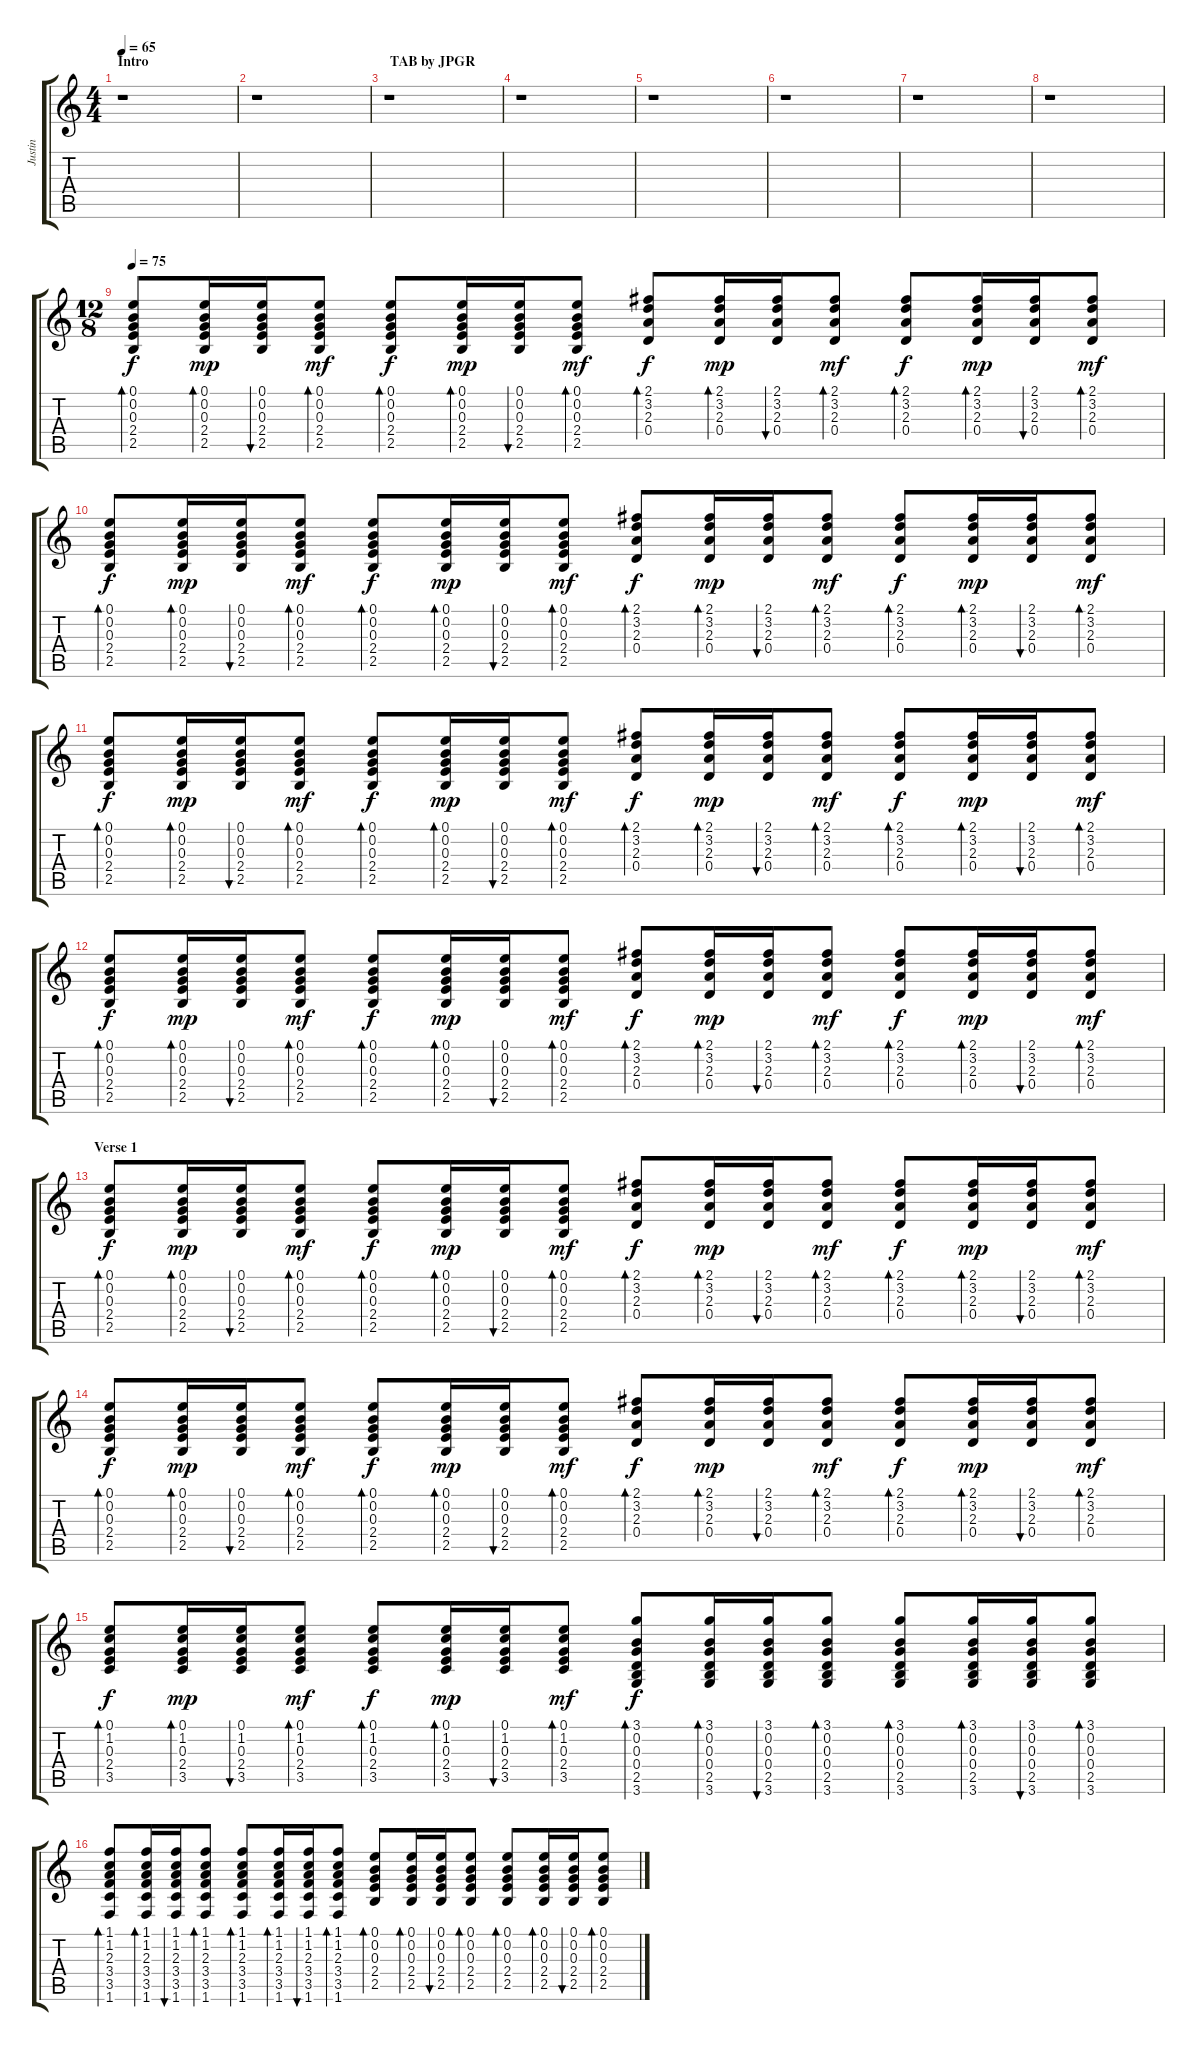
\track ("Justin" "Justin") {instrument acousticguitarsteel}
\staff {score tabs}
\tuning (E4 B3 G3 D3 A2 E2) {hide}
\ts (4 4)
\section ("" "Intro                                                                     TAB by JPGR")
\tempo 65
\clef g2
\ks c
r.1{dy f instrument acousticguitarsteel} |
r.1 |
r.1 |
r.1 |
r.1 |
r.1 |
r.1 |
r.1 |
\ts (12 8)
\tempo 75
(0.1 0.2 0.3 2.4 2.5).8{bd 60} (0.1 0.2 0.3 2.4 2.5).16{bd 60 dy mp} (0.1 0.2 0.3 2.4 2.5).16{bu 60} (0.1 0.2 0.3 2.4 2.5).8{bd 60 dy mf} (0.1 0.2 0.3 2.4 2.5).8{bd 60 dy f} (0.1 0.2 0.3 2.4 2.5).16{bd 60 dy mp} (0.1 0.2 0.3 2.4 2.5).16{bu 60} (0.1 0.2 0.3 2.4 2.5).8{bd 60 dy mf} (2.1 3.2 2.3 0.4).8{bd 60 dy f} (2.1 3.2 2.3 0.4).16{bd 60 dy mp} (2.1 3.2 2.3 0.4).16{bu 60} (2.1 3.2 2.3 0.4).8{bd 60 dy mf} (2.1 3.2 2.3 0.4).8{bd 60 dy f} (2.1 3.2 2.3 0.4).16{bd 60 dy mp} (2.1 3.2 2.3 0.4).16{bu 60} (2.1 3.2 2.3 0.4).8{bd 60 dy mf} |
(0.1 0.2 0.3 2.4 2.5).8{bd 60 dy f} (0.1 0.2 0.3 2.4 2.5).16{bd 60 dy mp} (0.1 0.2 0.3 2.4 2.5).16{bu 60} (0.1 0.2 0.3 2.4 2.5).8{bd 60 dy mf} (0.1 0.2 0.3 2.4 2.5).8{bd 60 dy f} (0.1 0.2 0.3 2.4 2.5).16{bd 60 dy mp} (0.1 0.2 0.3 2.4 2.5).16{bu 60} (0.1 0.2 0.3 2.4 2.5).8{bd 60 dy mf} (2.1 3.2 2.3 0.4).8{bd 60 dy f} (2.1 3.2 2.3 0.4).16{bd 60 dy mp} (2.1 3.2 2.3 0.4).16{bu 60} (2.1 3.2 2.3 0.4).8{bd 60 dy mf} (2.1 3.2 2.3 0.4).8{bd 60 dy f} (2.1 3.2 2.3 0.4).16{bd 60 dy mp} (2.1 3.2 2.3 0.4).16{bu 60} (2.1 3.2 2.3 0.4).8{bd 60 dy mf} |
(0.1 0.2 0.3 2.4 2.5).8{bd 60 dy f} (0.1 0.2 0.3 2.4 2.5).16{bd 60 dy mp} (0.1 0.2 0.3 2.4 2.5).16{bu 60} (0.1 0.2 0.3 2.4 2.5).8{bd 60 dy mf} (0.1 0.2 0.3 2.4 2.5).8{bd 60 dy f} (0.1 0.2 0.3 2.4 2.5).16{bd 60 dy mp} (0.1 0.2 0.3 2.4 2.5).16{bu 60} (0.1 0.2 0.3 2.4 2.5).8{bd 60 dy mf} (2.1 3.2 2.3 0.4).8{bd 60 dy f} (2.1 3.2 2.3 0.4).16{bd 60 dy mp} (2.1 3.2 2.3 0.4).16{bu 60} (2.1 3.2 2.3 0.4).8{bd 60 dy mf} (2.1 3.2 2.3 0.4).8{bd 60 dy f} (2.1 3.2 2.3 0.4).16{bd 60 dy mp} (2.1 3.2 2.3 0.4).16{bu 60} (2.1 3.2 2.3 0.4).8{bd 60 dy mf} |
(0.1 0.2 0.3 2.4 2.5).8{bd 60 dy f} (0.1 0.2 0.3 2.4 2.5).16{bd 60 dy mp} (0.1 0.2 0.3 2.4 2.5).16{bu 60} (0.1 0.2 0.3 2.4 2.5).8{bd 60 dy mf} (0.1 0.2 0.3 2.4 2.5).8{bd 60 dy f} (0.1 0.2 0.3 2.4 2.5).16{bd 60 dy mp} (0.1 0.2 0.3 2.4 2.5).16{bu 60} (0.1 0.2 0.3 2.4 2.5).8{bd 60 dy mf} (2.1 3.2 2.3 0.4).8{bd 60 dy f} (2.1 3.2 2.3 0.4).16{bd 60 dy mp} (2.1 3.2 2.3 0.4).16{bu 60} (2.1 3.2 2.3 0.4).8{bd 60 dy mf} (2.1 3.2 2.3 0.4).8{bd 60 dy f} (2.1 3.2 2.3 0.4).16{bd 60 dy mp} (2.1 3.2 2.3 0.4).16{bu 60} (2.1 3.2 2.3 0.4).8{bd 60 dy mf} |
\section ("" "Verse 1")
(0.1 0.2 0.3 2.4 2.5).8{bd 60 dy f} (0.1 0.2 0.3 2.4 2.5).16{bd 60 dy mp} (0.1 0.2 0.3 2.4 2.5).16{bu 60} (0.1 0.2 0.3 2.4 2.5).8{bd 60 dy mf} (0.1 0.2 0.3 2.4 2.5).8{bd 60 dy f} (0.1 0.2 0.3 2.4 2.5).16{bd 60 dy mp} (0.1 0.2 0.3 2.4 2.5).16{bu 60} (0.1 0.2 0.3 2.4 2.5).8{bd 60 dy mf} (2.1 3.2 2.3 0.4).8{bd 60 dy f} (2.1 3.2 2.3 0.4).16{bd 60 dy mp} (2.1 3.2 2.3 0.4).16{bu 60} (2.1 3.2 2.3 0.4).8{bd 60 dy mf} (2.1 3.2 2.3 0.4).8{bd 60 dy f} (2.1 3.2 2.3 0.4).16{bd 60 dy mp} (2.1 3.2 2.3 0.4).16{bu 60} (2.1 3.2 2.3 0.4).8{bd 60 dy mf} |
(0.1 0.2 0.3 2.4 2.5).8{bd 60 dy f} (0.1 0.2 0.3 2.4 2.5).16{bd 60 dy mp} (0.1 0.2 0.3 2.4 2.5).16{bu 60} (0.1 0.2 0.3 2.4 2.5).8{bd 60 dy mf} (0.1 0.2 0.3 2.4 2.5).8{bd 60 dy f} (0.1 0.2 0.3 2.4 2.5).16{bd 60 dy mp} (0.1 0.2 0.3 2.4 2.5).16{bu 60} (0.1 0.2 0.3 2.4 2.5).8{bd 60 dy mf} (2.1 3.2 2.3 0.4).8{bd 60 dy f} (2.1 3.2 2.3 0.4).16{bd 60 dy mp} (2.1 3.2 2.3 0.4).16{bu 60} (2.1 3.2 2.3 0.4).8{bd 60 dy mf} (2.1 3.2 2.3 0.4).8{bd 60 dy f} (2.1 3.2 2.3 0.4).16{bd 60 dy mp} (2.1 3.2 2.3 0.4).16{bu 60} (2.1 3.2 2.3 0.4).8{bd 60 dy mf} |
(0.1 1.2 0.3 2.4 3.5).8{bd 60 dy f} (0.1 1.2 0.3 2.4 3.5).16{bd 60 dy mp} (0.1 1.2 0.3 2.4 3.5).16{bu 60} (0.1 1.2 0.3 2.4 3.5).8{bd 60 dy mf} (0.1 1.2 0.3 2.4 3.5).8{bd 60 dy f} (0.1 1.2 0.3 2.4 3.5).16{bd 60 dy mp} (0.1 1.2 0.3 2.4 3.5).16{bu 60} (0.1 1.2 0.3 2.4 3.5).8{bd 60 dy mf} (3.1 0.2 0.3 0.4 2.5 3.6).8{bd 60 dy f} (3.1 0.2 0.3 0.4 2.5 3.6).16{bd 60} (3.1 0.2 0.3 0.4 2.5 3.6).16{bu 60} (3.1 0.2 0.3 0.4 2.5 3.6).8{bd 60} (3.1 0.2 0.3 0.4 2.5 3.6).8{bd 60} (3.1 0.2 0.3 0.4 2.5 3.6).16{bd 60} (3.1 0.2 0.3 0.4 2.5 3.6).16{bu 60} (3.1 0.2 0.3 0.4 2.5 3.6).8{bd 60} |
(1.1 1.2 2.3 3.4 3.5 1.6).8{bd 60} (1.1 1.2 2.3 3.4 3.5 1.6).16{bd 60} (1.1 1.2 2.3 3.4 3.5 1.6).16{bu 60} (1.1 1.2 2.3 3.4 3.5 1.6).8{bd 60} (1.1 1.2 2.3 3.4 3.5 1.6).8{bd 60} (1.1 1.2 2.3 3.4 3.5 1.6).16{bd 60} (1.1 1.2 2.3 3.4 3.5 1.6).16{bu 60} (1.1 1.2 2.3 3.4 3.5 1.6).8{bd 60} (0.1 0.2 0.3 2.4 2.5).8{bd 60} (0.1 0.2 0.3 2.4 2.5).16{bd 60} (0.1 0.2 0.3 2.4 2.5).16{bu 60} (0.1 0.2 0.3 2.4 2.5).8{bd 60} (0.1 0.2 0.3 2.4 2.5).8{bd 60} (0.1 0.2 0.3 2.4 2.5).16{bd 60} (0.1 0.2 0.3 2.4 2.5).16{bu 60} (0.1 0.2 0.3 2.4 2.5).8{bd 60}
